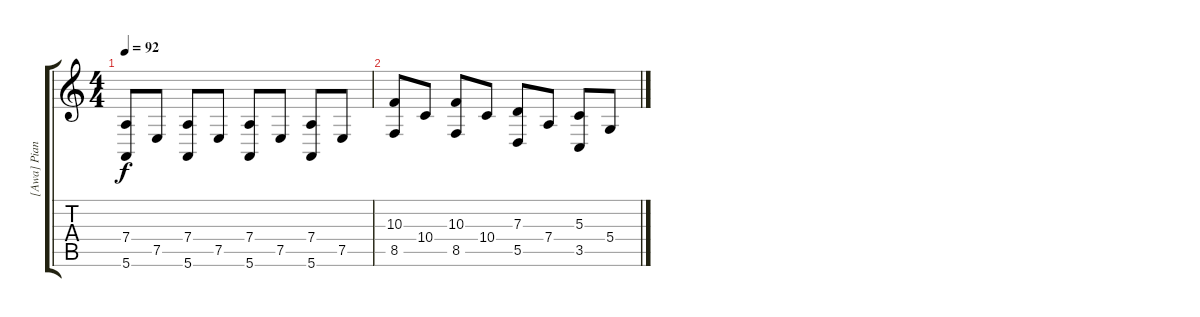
\track ("[Awa] Piano Right Hand" "[Awa] Pian") {instrument brightacousticpiano}
\staff {score tabs}
\tuning (E4 B3 G3 D3 A2 E2) {hide}
\ts (4 4)
\tempo 92
\clef g2
\ks c
(7.4 5.6).8{dy f} 7.5.8 (7.4 5.6).8 7.5.8 (7.4 5.6).8 7.5.8 (7.4 5.6).8 7.5.8 |
(10.3 8.5).8 10.4.8 (10.3 8.5).8 10.4.8 (7.3 5.5).8 7.4.8 (5.3 3.5).8 5.4.8
